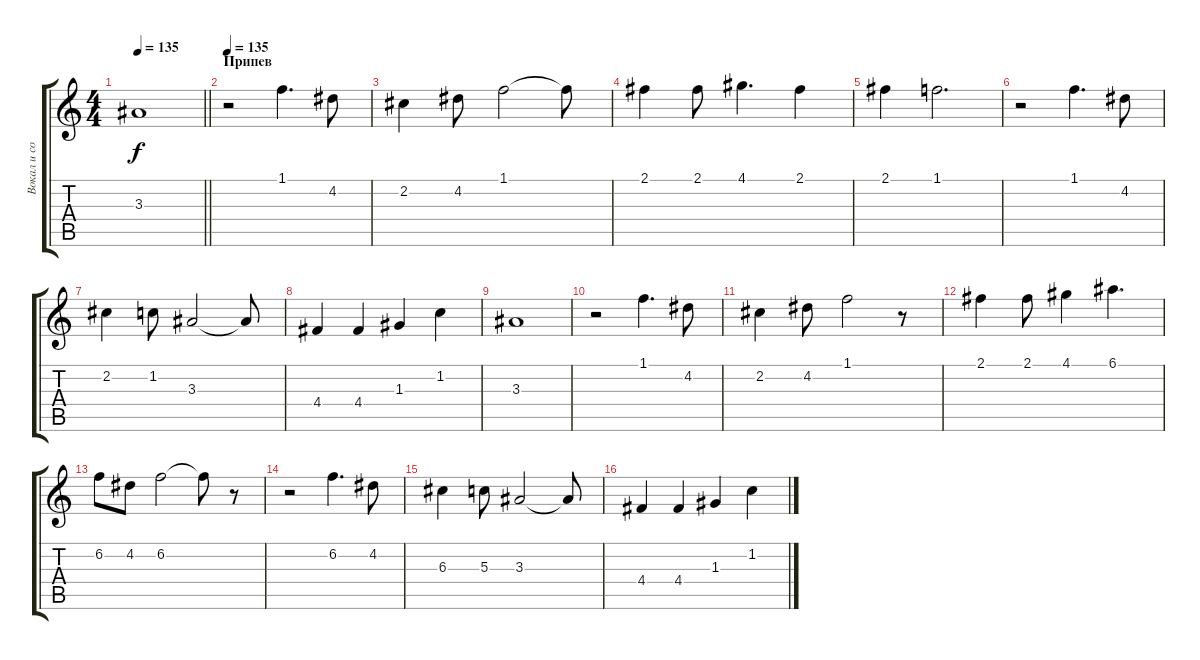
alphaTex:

\track ("Вокал и соло" "Вокал и со") {instrument overdrivenguitar}
\staff {score tabs}
\tuning (E4 B3 G3 D3 A2 E2) {hide}
\ts (4 4)
\tempo 135
\clef g2
\barLineRight lightlight
\ks c
3.3.1{dy f} |
\section ("" "Припев")
\tempo 135
r.2 1.1.4{d} 4.2.8 |
2.2.4 4.2.8 1.1.2 1.1{t}.8 |
2.1.4 2.1.8 4.1.4{d} 2.1.4 |
2.1.4 1.1.2{d} |
r.2 1.1.4{d} 4.2.8 |
2.2.4 1.2.8 3.3.2 3.3{t}.8 |
4.4.4 4.4.4 1.3.4 1.2.4 |
3.3.1 |
r.2 1.1.4{d} 4.2.8 |
2.2.4 4.2.8 1.1.2 r.8 |
2.1.4 2.1.8 4.1.4 6.1.4{d} |
6.2.8 4.2.8 6.2.2 6.2{t}.8 r.8 |
r.2 6.2.4{d} 4.2.8 |
6.3.4 5.3.8 3.3.2 3.3{t}.8 |
4.4.4 4.4.4 1.3.4 1.2.4
